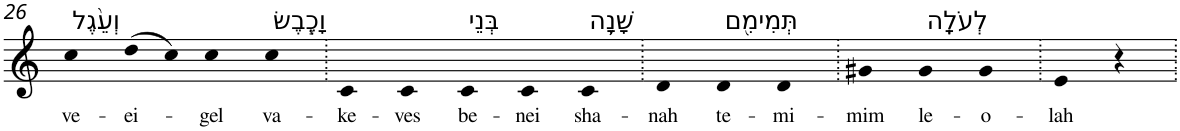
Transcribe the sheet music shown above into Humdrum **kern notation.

**kern	**text
*part1	*part1
*staff1	*staff1
*I"Piano	*
*I'Pno	*
!!LO:PB:g=z
*clefG2	*
*k[]	*
=26	=26
!LO:TX:a:t=וְעֵ֨גֶל	!
!	!LO:LY:b
4cc	ve-
!	!LO:LY:b
(>8dd	-ei-
8cc)	.
!	!LO:LY:b
4cc	-gel
!LO:TX:a:t=וָכֶ֧בֶשׂ	!
!	!LO:LY:b
4cc	va-
=27.	=27.
!	!LO:LY:b
4c	-ke-
!	!LO:LY:b
4c	-ves
!LO:TX:a:t=בְּנֵי	!
!	!LO:LY:b
4c	be-
!	!LO:LY:b
4c	-nei
!LO:TX:a:t=שָׁנָ֛ה	!
!	!LO:LY:b
4c	sha-
=28.	=28.
!	!LO:LY:b
4d	-nah
!LO:TX:a:t=תְּמִימִ֖ם	!
!	!LO:LY:b
4d	te-
!	!LO:LY:b
4d	-mi-
=29.	=29.
!	!LO:LY:b
4g#X	-mim
!LO:TX:a:t=לְעֹלָֽה	!
!	!LO:LY:b
4g#	le-
!	!LO:LY:b
4g#	-o-
=30.	=30.
!	!LO:LY:b
4e	-lah
4r	.
=.	=.
*-	*-
